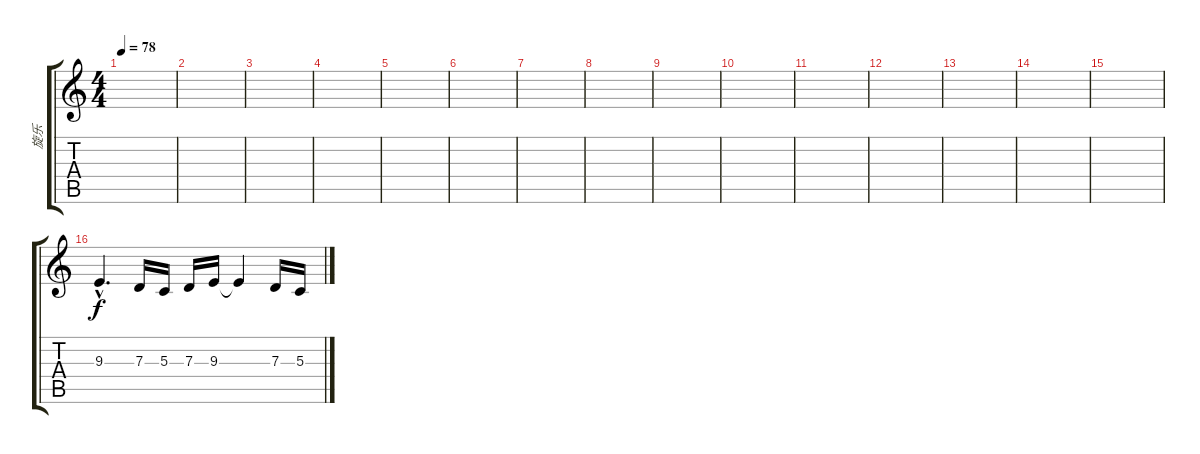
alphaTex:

\track ("旋乐" "旋乐") {instrument stringensemble1}
\staff {score tabs}
\tuning (E4 B3 G3 D3 A2 E2) {hide}
\ts (4 4)
\tempo 78
\clef g2
\ks c
|
|
|
|
|
|
|
|
|
|
|
|
|
|
|
9.3{hac}.4{d} 7.3.16 5.3.16 7.3.16 9.3.16 9.3{t}.4 7.3.16 5.3.16
